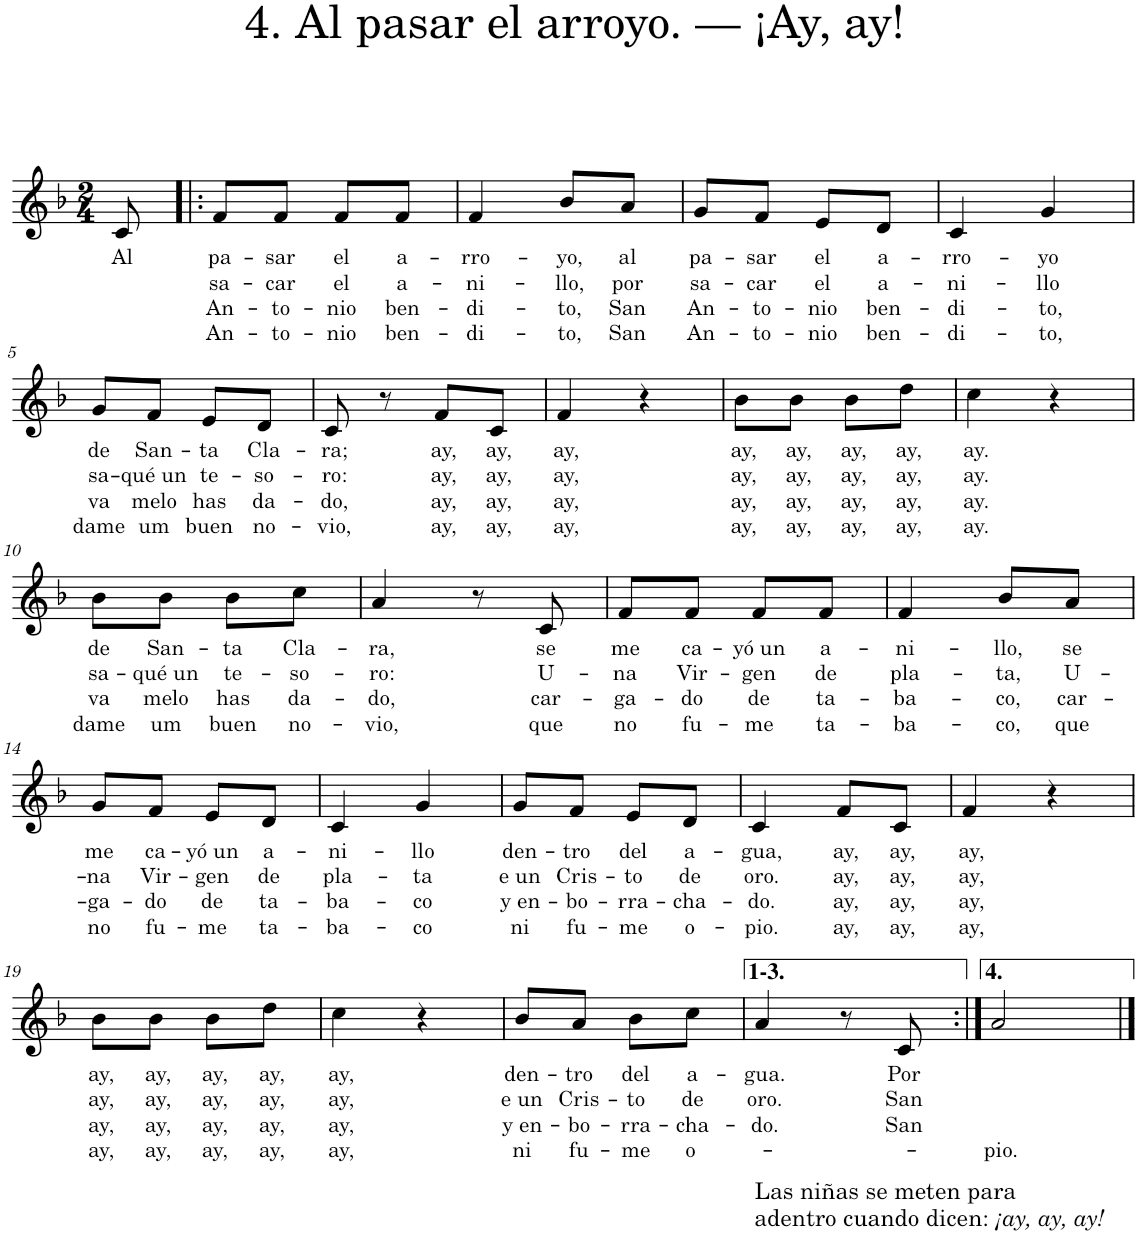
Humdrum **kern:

**kern	**text	**text	**text	**text
*part1	*part1	*part1	*part1	*part1
*staff1	*staff1	*staff1	*staff1	*staff1
*I"Piano	*	*	*	*
*I'Pno.	*	*	*	*
*clefG2	*	*	*	*
*k[b-]	*	*	*	*
*M2/4	*	*	*	*
=	=	=	=	=
!	!LO:LY:b	!	!	!
8c/	Al	.	.	.
=1!|:	=1!|:	=1!|:	=1!|:	=1!|:
!	!LO:LY:b	!LO:LY:b	!LO:LY:b	!LO:LY:b
8f/L	pa-	sa-	An-	An-
!	!LO:LY:b	!LO:LY:b	!LO:LY:b	!LO:LY:b
8f/J	-sar	-car	-to-	-to-
!	!LO:LY:b	!LO:LY:b	!LO:LY:b	!LO:LY:b
8f/L	el	el	-nio	-nio
!	!LO:LY:b	!LO:LY:b	!LO:LY:b	!LO:LY:b
8f/J	a-	a-	ben-	ben-
=2	=2	=2	=2	=2
!	!LO:LY:b	!LO:LY:b	!LO:LY:b	!LO:LY:b
4f/	-rro-	-ni-	-di-	-di-
!	!LO:LY:b	!LO:LY:b	!LO:LY:b	!LO:LY:b
8b-/L	-yo,	-llo,	-to,	-to,
!	!LO:LY:b	!LO:LY:b	!LO:LY:b	!LO:LY:b
8a/J	al	por	San	San
=3	=3	=3	=3	=3
!	!LO:LY:b	!LO:LY:b	!LO:LY:b	!LO:LY:b
8g/L	pa-	sa-	An-	An-
!	!LO:LY:b	!LO:LY:b	!LO:LY:b	!LO:LY:b
8f/J	-sar	-car	-to-	-to-
!	!LO:LY:b	!LO:LY:b	!LO:LY:b	!LO:LY:b
8e/L	el	el	-nio	-nio
!	!LO:LY:b	!LO:LY:b	!LO:LY:b	!LO:LY:b
8d/J	a-	a-	ben-	ben-
=4	=4	=4	=4	=4
!	!LO:LY:b	!LO:LY:b	!LO:LY:b	!LO:LY:b
4c/	-rro-	-ni-	-di-	-di-
!	!LO:LY:b	!LO:LY:b	!LO:LY:b	!LO:LY:b
4g/	-yo	-llo	-to,	-to,
!!LO:LB:g=z
=5	=5	=5	=5	=5
!	!LO:LY:b	!LO:LY:b	!LO:LY:b	!LO:LY:b
8g/L	de	sa-	va	dame
!	!LO:LY:b	!LO:LY:b	!LO:LY:b	!LO:LY:b
8f/J	San-	-qué un	melo	um
!	!LO:LY:b	!LO:LY:b	!LO:LY:b	!LO:LY:b
8e/L	-ta	te-	has	buen
!	!LO:LY:b	!LO:LY:b	!LO:LY:b	!LO:LY:b
8d/J	Cla-	-so-	da-	no-
=6	=6	=6	=6	=6
!	!LO:LY:b	!LO:LY:b	!LO:LY:b	!LO:LY:b
8c/	-ra;	-ro:	-do,	-vio,
8r	.	.	.	.
!	!LO:LY:b	!LO:LY:b	!LO:LY:b	!LO:LY:b
8f/L	ay,	ay,	ay,	ay,
!	!LO:LY:b	!LO:LY:b	!LO:LY:b	!LO:LY:b
8c/J	ay,	ay,	ay,	ay,
=7	=7	=7	=7	=7
!	!LO:LY:b	!LO:LY:b	!LO:LY:b	!LO:LY:b
4f/	ay,	ay,	ay,	ay,
4r	.	.	.	.
=8	=8	=8	=8	=8
!	!LO:LY:b	!LO:LY:b	!LO:LY:b	!LO:LY:b
8b-\L	ay,	ay,	ay,	ay,
!	!LO:LY:b	!LO:LY:b	!LO:LY:b	!LO:LY:b
8b-\J	ay,	ay,	ay,	ay,
!	!LO:LY:b	!LO:LY:b	!LO:LY:b	!LO:LY:b
8b-\L	ay,	ay,	ay,	ay,
!	!LO:LY:b	!LO:LY:b	!LO:LY:b	!LO:LY:b
8dd\J	ay,	ay,	ay,	ay,
=9	=9	=9	=9	=9
!	!LO:LY:b	!LO:LY:b	!LO:LY:b	!LO:LY:b
4cc\	ay.	ay.	ay.	ay.
4r	.	.	.	.
!!LO:LB:g=z
=10	=10	=10	=10	=10
!	!LO:LY:b	!LO:LY:b	!LO:LY:b	!LO:LY:b
8b-\L	de	sa-	va	dame
!	!LO:LY:b	!LO:LY:b	!LO:LY:b	!LO:LY:b
8b-\J	San-	-qué un	melo	um
!	!LO:LY:b	!LO:LY:b	!LO:LY:b	!LO:LY:b
8b-\L	-ta	te-	has	buen
!	!LO:LY:b	!LO:LY:b	!LO:LY:b	!LO:LY:b
8cc\J	Cla-	-so-	da-	no-
=11	=11	=11	=11	=11
!	!LO:LY:b	!LO:LY:b	!LO:LY:b	!LO:LY:b
4a/	-ra,	-ro:	-do,	-vio,
8r	.	.	.	.
!	!LO:LY:b	!LO:LY:b	!LO:LY:b	!LO:LY:b
8c/	se	U-	car-	que
=12	=12	=12	=12	=12
!	!LO:LY:b	!LO:LY:b	!LO:LY:b	!LO:LY:b
8f/L	me	-na	-ga-	no
!	!LO:LY:b	!LO:LY:b	!LO:LY:b	!LO:LY:b
8f/J	ca-	Vir-	-do	fu-
!	!LO:LY:b	!LO:LY:b	!LO:LY:b	!LO:LY:b
8f/L	-yó un	-gen	de	-me
!	!LO:LY:b	!LO:LY:b	!LO:LY:b	!LO:LY:b
8f/J	a-	de	ta-	ta-
=13	=13	=13	=13	=13
!	!LO:LY:b	!LO:LY:b	!LO:LY:b	!LO:LY:b
4f/	-ni-	pla-	-ba-	-ba-
!	!LO:LY:b	!LO:LY:b	!LO:LY:b	!LO:LY:b
8b-/L	-llo,	-ta,	-co,	-co,
!	!LO:LY:b	!LO:LY:b	!LO:LY:b	!LO:LY:b
8a/J	se	U-	car-	que
!!LO:LB:g=z
=14	=14	=14	=14	=14
!	!LO:LY:b	!LO:LY:b	!LO:LY:b	!LO:LY:b
8g/L	me	-na	ga-	no
!	!LO:LY:b	!LO:LY:b	!LO:LY:b	!LO:LY:b
8f/J	ca-	Vir-	-do	fu-
!	!LO:LY:b	!LO:LY:b	!LO:LY:b	!LO:LY:b
8e/L	-yó un	-gen	de	-me
!	!LO:LY:b	!LO:LY:b	!LO:LY:b	!LO:LY:b
8d/J	a-	de	ta-	ta-
=15	=15	=15	=15	=15
!	!LO:LY:b	!LO:LY:b	!LO:LY:b	!LO:LY:b
4c/	-ni-	pla-	-ba-	-ba-
!	!LO:LY:b	!LO:LY:b	!LO:LY:b	!LO:LY:b
4g/	-llo	-ta	-co	-co
=16	=16	=16	=16	=16
!	!LO:LY:b	!LO:LY:b	!LO:LY:b	!LO:LY:b
8g/L	den-	e un	y en-	ni
!	!LO:LY:b	!LO:LY:b	!LO:LY:b	!LO:LY:b
8f/J	-tro	Cris-	-bo-	fu-
!	!LO:LY:b	!LO:LY:b	!LO:LY:b	!LO:LY:b
8e/L	del	-to	-rra-	-me
!	!LO:LY:b	!LO:LY:b	!LO:LY:b	!LO:LY:b
8d/J	a-	de	-cha-	o-
=17	=17	=17	=17	=17
!	!LO:LY:b	!LO:LY:b	!LO:LY:b	!LO:LY:b
4c/	-gua,	oro.	-do.	-pio.
!	!LO:LY:b	!LO:LY:b	!LO:LY:b	!LO:LY:b
8f/L	ay,	ay,	ay,	ay,
!	!LO:LY:b	!LO:LY:b	!LO:LY:b	!LO:LY:b
8c/J	ay,	ay,	ay,	ay,
=18	=18	=18	=18	=18
!	!LO:LY:b	!LO:LY:b	!LO:LY:b	!LO:LY:b
4f/	ay,	ay,	ay,	ay,
4r	.	.	.	.
!!LO:LB:g=z
=19	=19	=19	=19	=19
!	!LO:LY:b	!LO:LY:b	!LO:LY:b	!LO:LY:b
8b-\L	ay,	ay,	ay,	ay,
!	!LO:LY:b	!LO:LY:b	!LO:LY:b	!LO:LY:b
8b-\J	ay,	ay,	ay,	ay,
!	!LO:LY:b	!LO:LY:b	!LO:LY:b	!LO:LY:b
8b-\L	ay,	ay,	ay,	ay,
!	!LO:LY:b	!LO:LY:b	!LO:LY:b	!LO:LY:b
8dd\J	ay,	ay,	ay,	ay,
=20	=20	=20	=20	=20
!	!LO:LY:b	!LO:LY:b	!LO:LY:b	!LO:LY:b
4cc\	ay,	ay,	ay,	ay,
4r	.	.	.	.
=21	=21	=21	=21	=21
!	!LO:LY:b	!LO:LY:b	!LO:LY:b	!LO:LY:b
8b-/L	den-	e un	y en-	ni
!	!LO:LY:b	!LO:LY:b	!LO:LY:b	!LO:LY:b
8a/J	-tro	Cris-	-bo-	fu-
!	!LO:LY:b	!LO:LY:b	!LO:LY:b	!LO:LY:b
8b-\L	del	-to	-rra-	-me
!	!LO:LY:b	!LO:LY:b	!LO:LY:b	!LO:LY:b
8cc\J	a-	de	-cha-	o-
=22	=22	=22	=22	=22
!LO:TX:b:t=Las niñas se meten para	!	!	!	!
!LO:TX:b:t=adentro cuando dicen&colon;	!	!	!	!
!LO:TX:b:i:t=¡ay, ay, ay!	!	!	!	!
!	!LO:LY:b	!LO:LY:b	!LO:LY:b	!
4a/	-gua.	oro.	-do.	.
8r	.	.	.	.
!	!LO:LY:b	!LO:LY:b	!LO:LY:b	!
8c/	Por	San	San	.
=23:|!	=23:|!	=23:|!	=23:|!	=23:|!
!	!	!	!	!LO:LY:b
2a/	.	.	.	-pio.
==	==	==	==	==
*-	*-	*-	*-	*-
